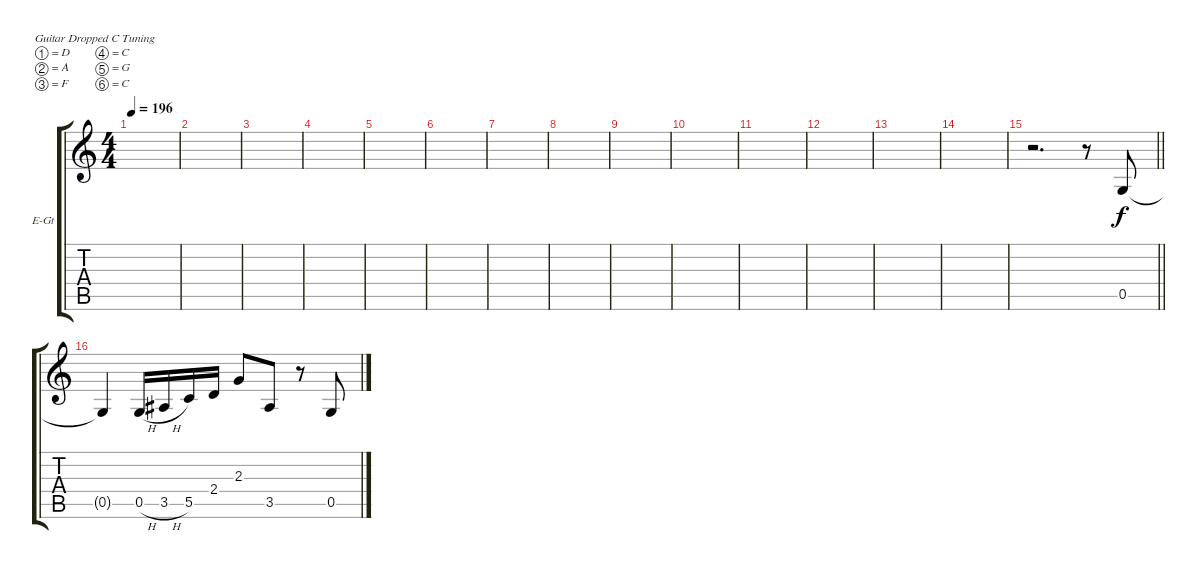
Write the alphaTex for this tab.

\defaultSystemsLayout 4
\bracketExtendMode groupsimilarinstruments
\firstSystemTrackNameOrientation horizontal
\otherSystemsTrackNameOrientation horizontal
\track ("R Guitar <Clean>" "E-Gt") {instrument electricguitarclean}
\staff {score tabs}
\tuning (D4 A3 F3 C3 G2 C2)
\ts (4 4)
\tempo 196
\clef g2
\ks c
|
|
|
|
|
|
|
|
|
|
|
|
|
|
\barLineRight lightlight
r.2{d} r.8 0.5.8 |
0.5{t}.4 0.5{h}.16 3.5{h}.16 5.5.16 2.4.16 2.3.8 3.5.8 r.8 0.5.8
